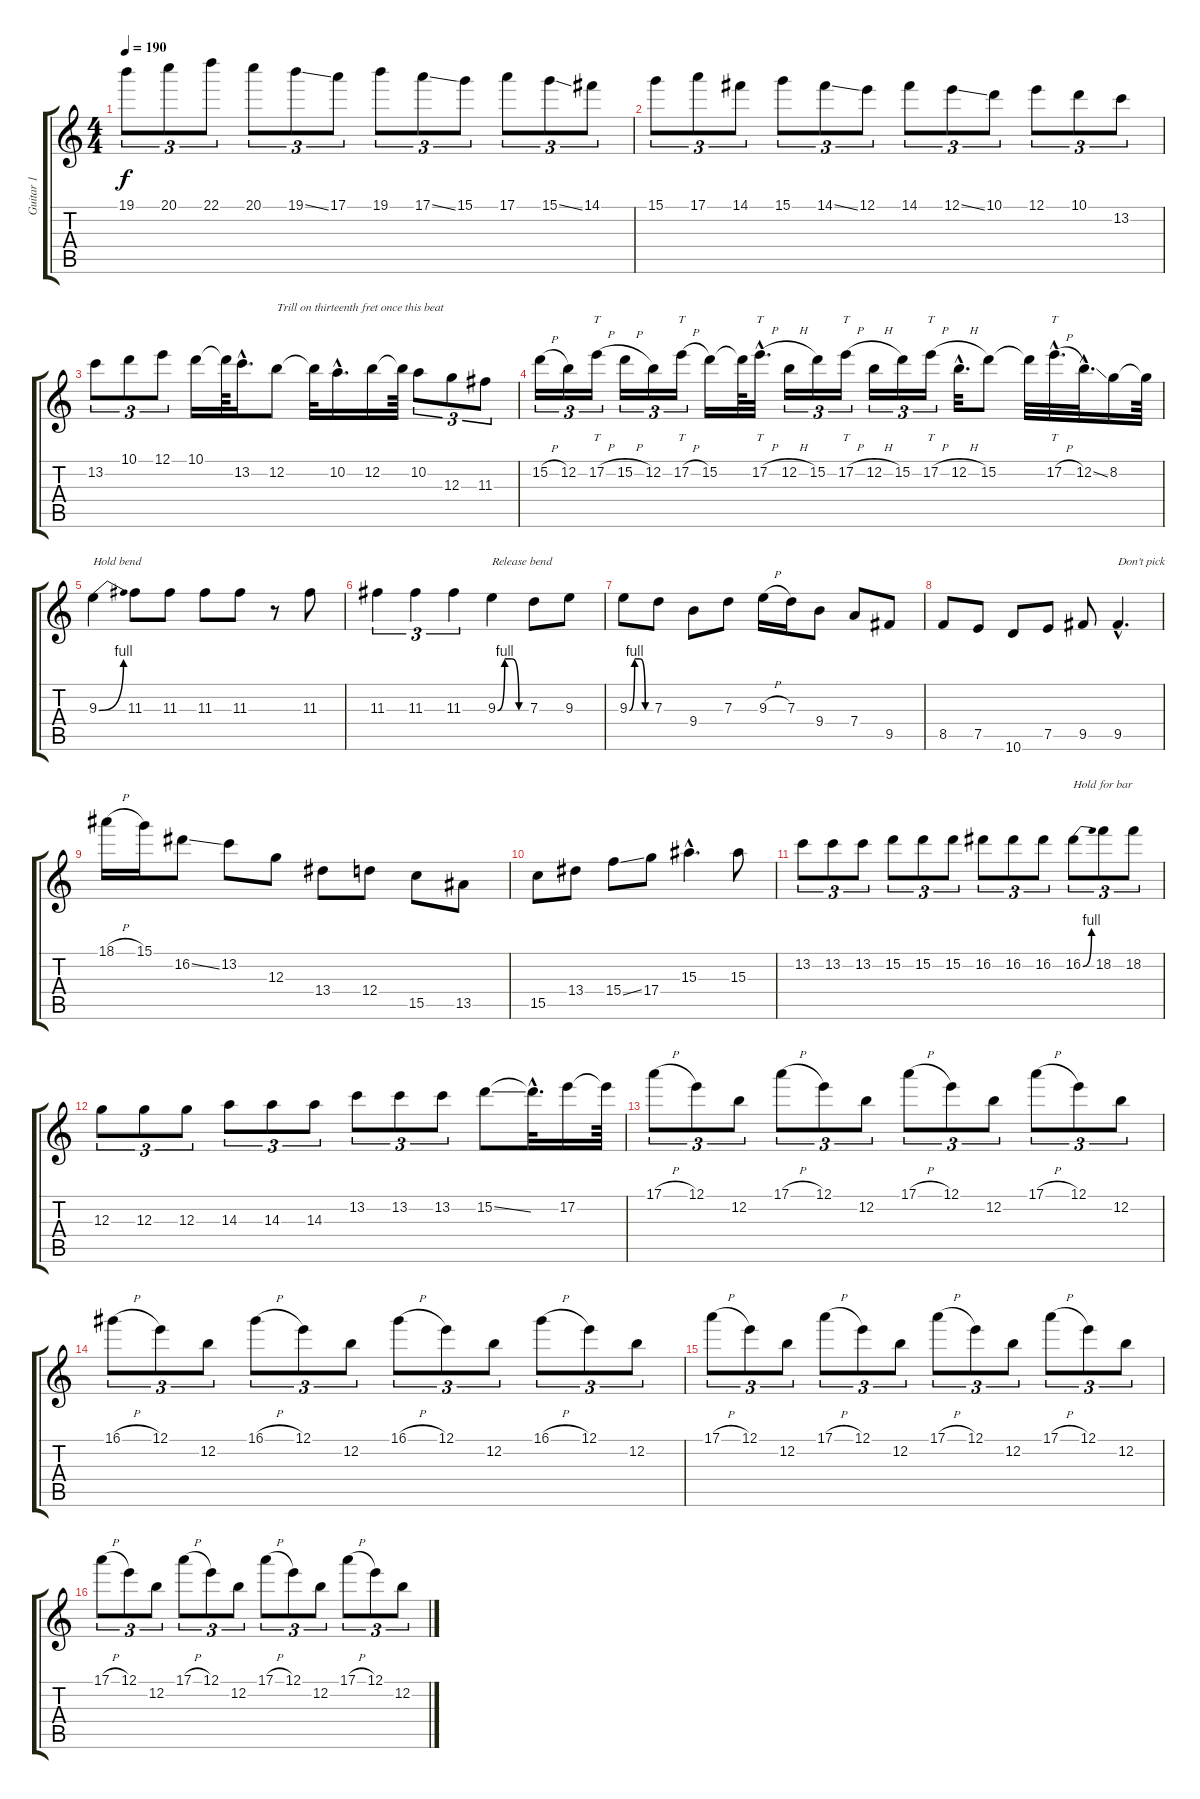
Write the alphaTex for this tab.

\track ("Guitar 1" "Guitar 1") {instrument distortionguitar}
\staff {score tabs}
\tuning (E4 B3 G3 D3 A2 E2) {hide}
\ts (4 4)
\tempo 190
\clef g2
\ks c
19.1.8{tu (3 2) dy f} 20.1.8{tu (3 2)} 22.1.8{tu (3 2)} 20.1.8{tu (3 2)} 19.1{ss}.8{tu (3 2)} 17.1.8{tu (3 2)} 19.1.8{tu (3 2)} 17.1{ss}.8{tu (3 2)} 15.1.8{tu (3 2)} 17.1.8{tu (3 2)} 15.1{ss}.8{tu (3 2)} 14.1.8{tu (3 2)} |
15.1.8{tu (3 2)} 17.1.8{tu (3 2)} 14.1.8{tu (3 2)} 15.1.8{tu (3 2)} 14.1{ss}.8{tu (3 2)} 12.1.8{tu (3 2)} 14.1.8{tu (3 2)} 12.1{ss}.8{tu (3 2)} 10.1.8{tu (3 2)} 12.1.8{tu (3 2)} 10.1.8{tu (3 2)} 13.2.8{tu (3 2)} |
13.2.8{tu (3 2)} 10.1.8{tu (3 2)} 12.1.8{tu (3 2)} 10.1.16 10.1{t}.64 13.2{hac}.16{d} 12.2.8{txt "Trill on thirteenth fret once this beat"} 12.2{t}.32 10.2{hac}.16{d} 12.2.16 12.2{t}.64 10.2.8{tu (3 2)} 12.3.8{tu (3 2)} 11.3.8{tu (3 2)} |
15.2{h}.16{tu (3 2)} 12.2.16{tu (3 2)} 17.2{h}.16{tt tu (3 2)} 15.2{h}.16{tu (3 2)} 12.2.16{tu (3 2)} 17.2{h}.16{tt tu (3 2)} 15.2.16 15.2{t}.64 17.2{h hac}.32{tt d} 12.2{h}.16{tu (3 2)} 15.2.16{tu (3 2)} 17.2{h}.16{tt tu (3 2)} 12.2{h}.16{tu (3 2)} 15.2.16{tu (3 2)} 17.2{h}.16{tt tu (3 2)} 12.2{h hac}.32{d} 15.2.8 15.2{t}.32 17.2{h hac}.32{tt d} 12.2{ss hac}.32{d} 8.2.16 8.2{t}.64 |
9.3{be (bend 0 0 60 4)}.4{txt "Hold bend"} 11.3.8 11.3.8 11.3.8 11.3.8 r.8 11.3.8 |
11.3.4{tu (3 2)} 11.3.4{tu (3 2)} 11.3.4{tu (3 2)} 9.3{be (custom 0 0 15 4 30 4 45 0 60 0)}.4{txt "Release bend"} 7.3.8 9.3.8 |
9.3{be (custom 0 0 15 4 30 4 45 0 60 0)}.8 7.3.8 9.4.8 7.3.8 9.3{h}.16 7.3.16 9.4.8 7.4.8 9.5.8 |
8.5.8 7.5.8 10.6.8 7.5.8 9.5.8 9.5{hac}.4{d txt "Don't pick"} |
18.1{h}.16 15.1.16 16.2{ss}.8 13.2.8 12.3.8 13.4.8 12.4.8 15.5.8 13.5.8 |
15.5.8 13.4.8 15.4{ss}.8 17.4.8 15.3{hac}.4{d} 15.3.8 |
13.2.8{tu (3 2)} 13.2.8{tu (3 2)} 13.2.8{tu (3 2)} 15.2.8{tu (3 2)} 15.2.8{tu (3 2)} 15.2.8{tu (3 2)} 16.2.8{tu (3 2)} 16.2.8{tu (3 2)} 16.2.8{tu (3 2)} 16.2{be (bend 0 0 60 4)}.8{tu (3 2) txt "Hold for bar"} 18.2.8{tu (3 2)} 18.2.8{tu (3 2)} |
12.3.8{tu (3 2)} 12.3.8{tu (3 2)} 12.3.8{tu (3 2)} 14.3.8{tu (3 2)} 14.3.8{tu (3 2)} 14.3.8{tu (3 2)} 13.2.8{tu (3 2)} 13.2.8{tu (3 2)} 13.2.8{tu (3 2)} 15.2{ss}.8 15.2{hac t}.32{d} 17.2.16 17.2{t}.64 |
17.1{h}.8{tu (3 2)} 12.1.8{tu (3 2)} 12.2.8{tu (3 2)} 17.1{h}.8{tu (3 2)} 12.1.8{tu (3 2)} 12.2.8{tu (3 2)} 17.1{h}.8{tu (3 2)} 12.1.8{tu (3 2)} 12.2.8{tu (3 2)} 17.1{h}.8{tu (3 2)} 12.1.8{tu (3 2)} 12.2.8{tu (3 2)} |
16.1{h}.8{tu (3 2)} 12.1.8{tu (3 2)} 12.2.8{tu (3 2)} 16.1{h}.8{tu (3 2)} 12.1.8{tu (3 2)} 12.2.8{tu (3 2)} 16.1{h}.8{tu (3 2)} 12.1.8{tu (3 2)} 12.2.8{tu (3 2)} 16.1{h}.8{tu (3 2)} 12.1.8{tu (3 2)} 12.2.8{tu (3 2)} |
17.1{h}.8{tu (3 2)} 12.1.8{tu (3 2)} 12.2.8{tu (3 2)} 17.1{h}.8{tu (3 2)} 12.1.8{tu (3 2)} 12.2.8{tu (3 2)} 17.1{h}.8{tu (3 2)} 12.1.8{tu (3 2)} 12.2.8{tu (3 2)} 17.1{h}.8{tu (3 2)} 12.1.8{tu (3 2)} 12.2.8{tu (3 2)} |
17.1{h}.8{tu (3 2)} 12.1.8{tu (3 2)} 12.2.8{tu (3 2)} 17.1{h}.8{tu (3 2)} 12.1.8{tu (3 2)} 12.2.8{tu (3 2)} 17.1{h}.8{tu (3 2)} 12.1.8{tu (3 2)} 12.2.8{tu (3 2)} 17.1{h}.8{tu (3 2)} 12.1.8{tu (3 2)} 12.2.8{tu (3 2)}
